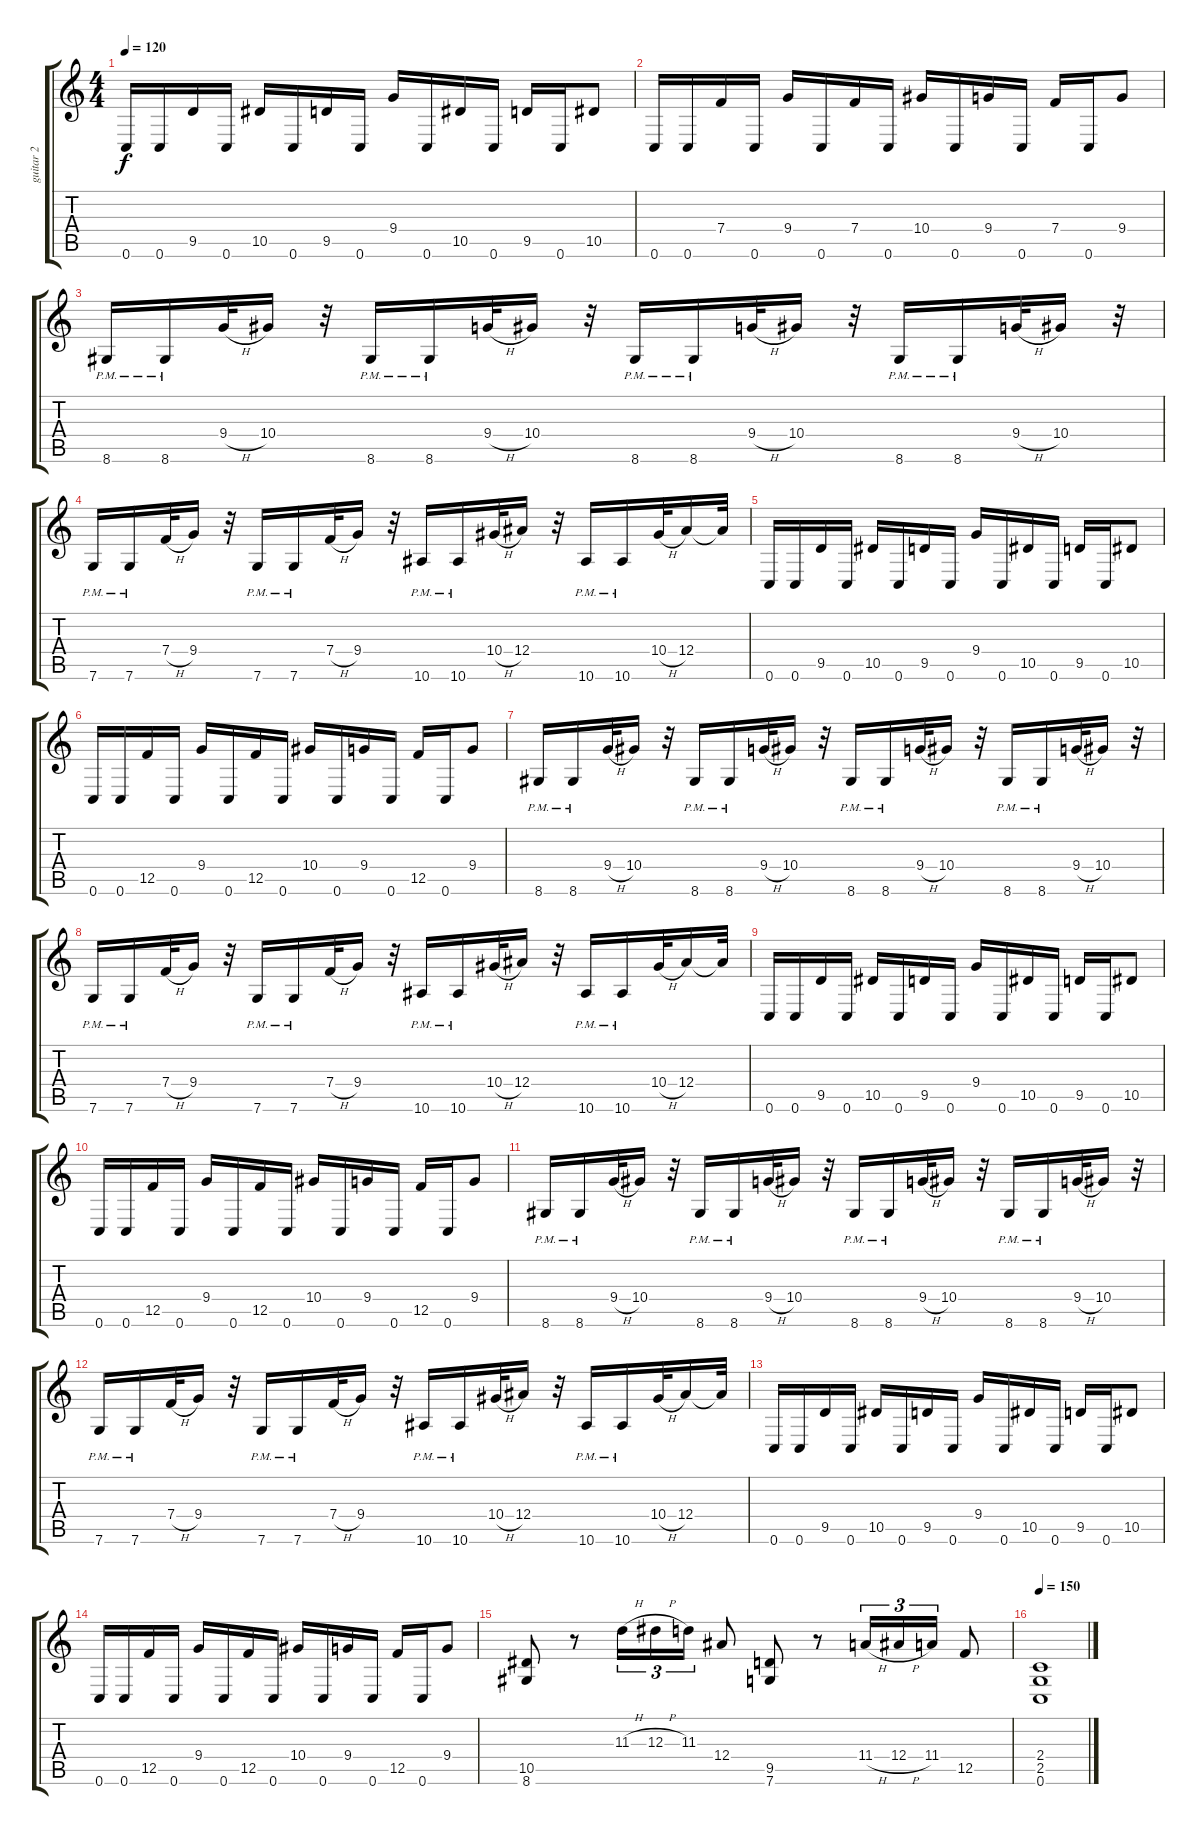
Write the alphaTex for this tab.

\track ("guitar 2" "guitar 2") {instrument overdrivenguitar}
\staff {score tabs}
\tuning (C4 G3 Eb3 Bb2 F2 C2) {hide}
\ts (4 4)
\tempo 120
\clef g2
\ks c
0.6.16{dy f} 0.6.16 9.5.16 0.6.16 10.5.16 0.6.16 9.5.16 0.6.16 9.4.16 0.6.16 10.5.16 0.6.16 9.5.16 0.6.16 10.5.8 |
0.6.16 0.6.16 7.4.16 0.6.16 9.4.16 0.6.16 7.4.16 0.6.16 10.4.16 0.6.16 9.4.16 0.6.16 7.4.16 0.6.16 9.4.8 |
8.6{pm}.16 8.6{pm}.16 9.4{h}.32 10.4.16 r.32 8.6{pm}.16 8.6{pm}.16 9.4{h}.32 10.4.16 r.32 8.6{pm}.16 8.6{pm}.16 9.4{h}.32 10.4.16 r.32 8.6{pm}.16 8.6{pm}.16 9.4{h}.32 10.4.16 r.32 |
7.6{pm}.16 7.6{pm}.16 7.4{h}.32 9.4.16 r.32 7.6{pm}.16 7.6{pm}.16 7.4{h}.32 9.4.16 r.32 10.6{pm}.16 10.6{pm}.16 10.4{h}.32 12.4.16 r.32 10.6{pm}.16 10.6{pm}.16 10.4{h}.32 12.4.16 12.4{t}.32 |
0.6.16 0.6.16 9.5.16 0.6.16 10.5.16 0.6.16 9.5.16 0.6.16 9.4.16 0.6.16 10.5.16 0.6.16 9.5.16 0.6.16 10.5.8 |
0.6.16 0.6.16 12.5.16 0.6.16 9.4.16 0.6.16 12.5.16 0.6.16 10.4.16 0.6.16 9.4.16 0.6.16 12.5.16 0.6.16 9.4.8 |
8.6{pm}.16 8.6{pm}.16 9.4{h}.32 10.4.16 r.32 8.6{pm}.16 8.6{pm}.16 9.4{h}.32 10.4.16 r.32 8.6{pm}.16 8.6{pm}.16 9.4{h}.32 10.4.16 r.32 8.6{pm}.16 8.6{pm}.16 9.4{h}.32 10.4.16 r.32 |
7.6{pm}.16 7.6{pm}.16 7.4{h}.32 9.4.16 r.32 7.6{pm}.16 7.6{pm}.16 7.4{h}.32 9.4.16 r.32 10.6{pm}.16 10.6{pm}.16 10.4{h}.32 12.4.16 r.32 10.6{pm}.16 10.6{pm}.16 10.4{h}.32 12.4.16 12.4{t}.32 |
0.6.16 0.6.16 9.5.16 0.6.16 10.5.16 0.6.16 9.5.16 0.6.16 9.4.16 0.6.16 10.5.16 0.6.16 9.5.16 0.6.16 10.5.8 |
0.6.16 0.6.16 12.5.16 0.6.16 9.4.16 0.6.16 12.5.16 0.6.16 10.4.16 0.6.16 9.4.16 0.6.16 12.5.16 0.6.16 9.4.8 |
8.6{pm}.16 8.6{pm}.16 9.4{h}.32 10.4.16 r.32 8.6{pm}.16 8.6{pm}.16 9.4{h}.32 10.4.16 r.32 8.6{pm}.16 8.6{pm}.16 9.4{h}.32 10.4.16 r.32 8.6{pm}.16 8.6{pm}.16 9.4{h}.32 10.4.16 r.32 |
7.6{pm}.16 7.6{pm}.16 7.4{h}.32 9.4.16 r.32 7.6{pm}.16 7.6{pm}.16 7.4{h}.32 9.4.16 r.32 10.6{pm}.16 10.6{pm}.16 10.4{h}.32 12.4.16 r.32 10.6{pm}.16 10.6{pm}.16 10.4{h}.32 12.4.16 12.4{t}.32 |
0.6.16 0.6.16 9.5.16 0.6.16 10.5.16 0.6.16 9.5.16 0.6.16 9.4.16 0.6.16 10.5.16 0.6.16 9.5.16 0.6.16 10.5.8 |
0.6.16 0.6.16 12.5.16 0.6.16 9.4.16 0.6.16 12.5.16 0.6.16 10.4.16 0.6.16 9.4.16 0.6.16 12.5.16 0.6.16 9.4.8 |
(10.5 8.6).8 r.8 11.3{h}.16{tu (3 2)} 12.3{h}.16{tu (3 2)} 11.3.16{tu (3 2)} 12.4.8 (9.5 7.6).8 r.8 11.4{h}.16{tu (3 2)} 12.4{h}.16{tu (3 2)} 11.4.16{tu (3 2)} 12.5.8 |
\tempo 150
(2.4 2.5 0.6).1
